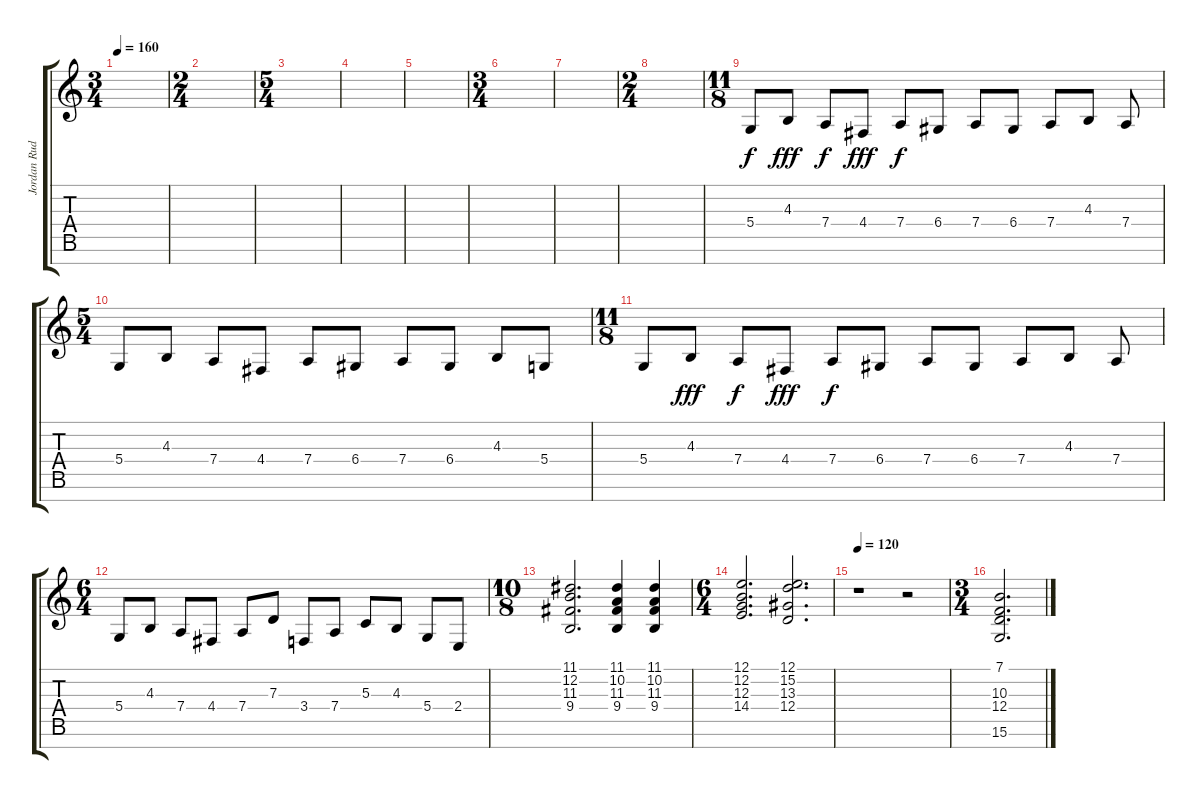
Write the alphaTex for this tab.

\track ("Jordan Rudess Lead 2 (Dual Voice)" "Jordan Rud") {instrument lead2sawtooth}
\staff {score tabs}
\tuning (E4 B3 G3 D3 A2 E2 B1) {hide}
\ts (3 4)
\tempo 160
\clef g2
\ks c
|
\ts (2 4)
|
\ts (5 4)
|
|
|
\ts (3 4)
|
|
\ts (2 4)
|
\ts (11 8)
5.4.8{volume 9 instrument rockorgan} 4.3.8{dy fff} 7.4.8{dy f} 4.4.8{dy fff} 7.4.8{dy f} 6.4.8 7.4.8 6.4.8 7.4.8 4.3.8 7.4.8 |
\ts (5 4)
5.4.8 4.3.8 7.4.8 4.4.8 7.4.8 6.4.8 7.4.8 6.4.8 4.3.8 5.4.8 |
\ts (11 8)
5.4.8 4.3.8{dy fff} 7.4.8{dy f} 4.4.8{dy fff} 7.4.8{dy f} 6.4.8 7.4.8 6.4.8 7.4.8 4.3.8 7.4.8 |
\ts (6 4)
5.4.8 4.3.8 7.4.8 4.4.8 7.4.8 7.3.8 3.4.8 7.4.8 5.3.8 4.3.8 5.4.8 2.4.8 |
\ts (10 8)
(11.1 12.2 11.3 9.4).2{d volume 4 instrument stringensemble1} (11.1 10.2 11.3 9.4).4 (11.1 10.2 11.3 9.4).4 |
\ts (6 4)
(12.1 12.2 12.3 14.4).2{d} (12.1 15.2 13.3 12.4).2{d} |
\tempo 120
r.1 r.2 |
\ts (3 4)
(7.1 10.3 12.4 15.6).2{d}
